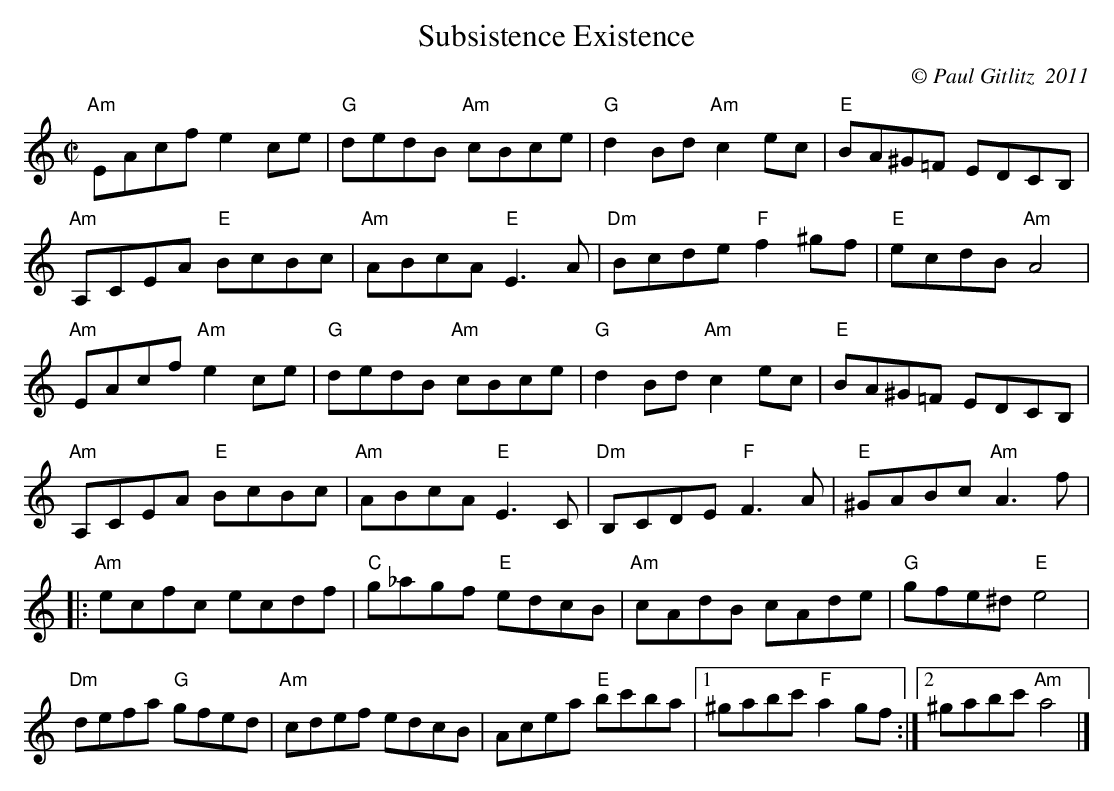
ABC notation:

X:1
T:Subsistence Existence
M:C|
C:© Paul Gitlitz  2011
K:Am
"Am"EAcf e2ce| "G"dedB "Am"cBce|"G"d2Bd "Am"c2ec|"E"BA^G=F EDCB,|!
"Am"A,CEA "E"BcBc|"Am"ABcA "E"E3A|"Dm"Bcde "F"f2^gf|"E"ecdB "Am"A4|!
"Am"EAcf "Am"e2ce| "G"dedB "Am"cBce|"G"d2Bd "Am"c2ec|"E"BA^G=F EDCB,|!
"Am"A,CEA "E"BcBc|"Am"ABcA "E"E3C|"Dm"B,CDE "F"F3A|"E"^GABc"Am"A3f|!
|:"Am"ecfc ecdf|"C"g_agf "E"edcB|"Am"cAdB cAde|"G"gfe^d "E"e4|!
"Dm"defa "G"gfed|"Am"cdef edcB|Acea "E"bc'ba|1^gabc' "F"a2gf:|2^gabc' "Am"a4|]
